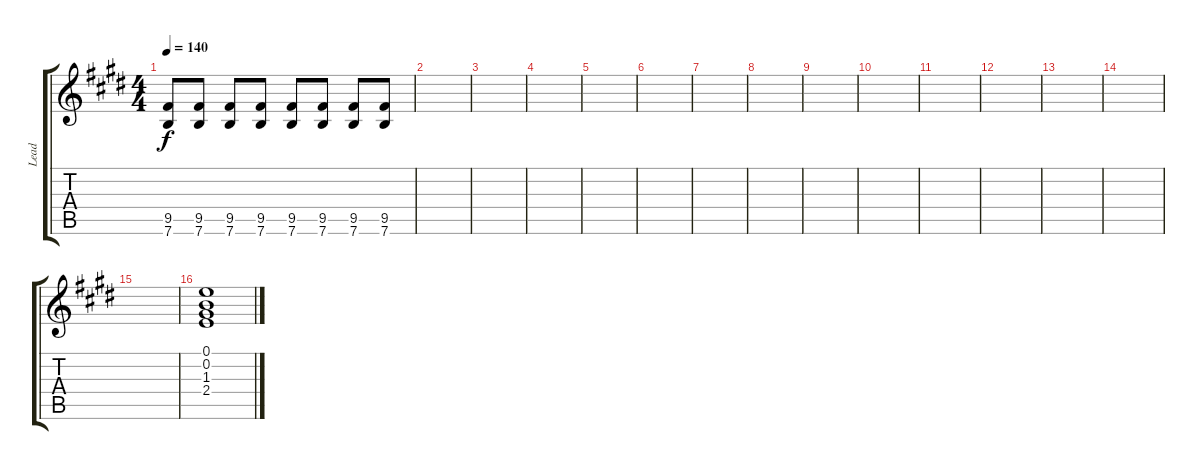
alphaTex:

\track ("Lead" "Lead") {instrument distortionguitar}
\staff {score tabs}
\tuning (E4 B3 G3 D3 A2 E2) {hide}
\ts (4 4)
\tempo 140
\clef g2
\ks e
(9.5 7.6).8{dy f} (9.5 7.6).8 (9.5 7.6).8 (9.5 7.6).8 (9.5 7.6).8 (9.5 7.6).8 (9.5 7.6).8 (9.5 7.6).8 |
|
|
|
|
|
|
|
|
|
|
|
|
|
|
(0.1 0.2 1.3 2.4).1
